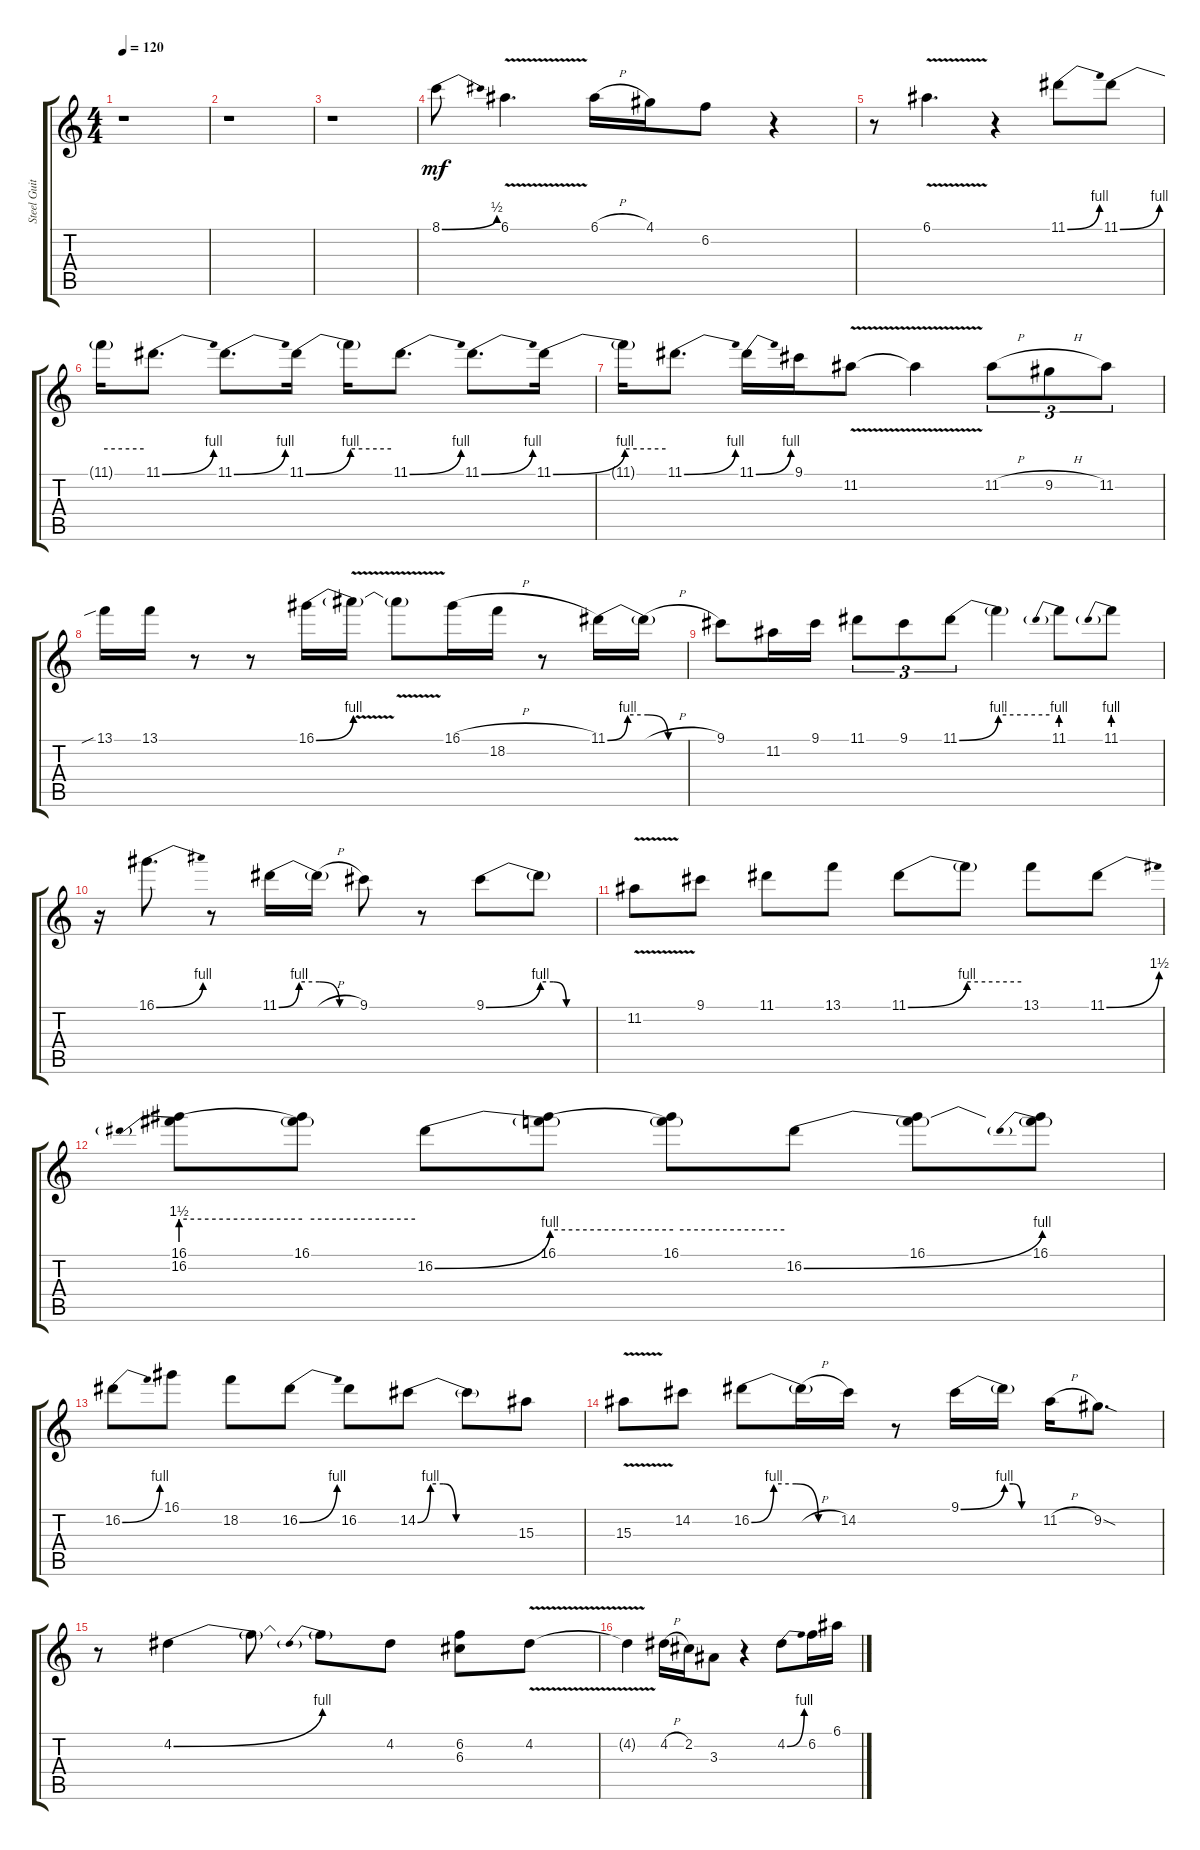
\track ("Steel Guitar" "Steel Guit") {instrument acousticguitarsteel}
\staff {score tabs}
\tuning (E4 B3 G3 D3 A2 E2) {hide}
\ts (4 4)
\tempo 120
\clef g2
\ks c
r.1{dy mf} |
r.1 |
r.1 |
8.1{be (bend 0 0 60 2)}.8 6.1{v}.4{d} 6.1{h}.16 4.1.16 6.2.8 r.4 |
r.8 6.1{v}.4{d} r.4 11.1{be (bend 0 0 60 4)}.8 11.1{be (bend 0 0 60 4)}.8 |
11.1{be (hold 0 4 60 4) t}.16 11.1{be (bend 0 0 60 4)}.8{d} 11.1{be (bend 0 0 60 4)}.8{d} 11.1{be (bend 0 0 60 4)}.16 11.1{be (hold 0 4 60 4) t}.16 11.1{be (bend 0 0 60 4)}.8{d} 11.1{be (bend 0 0 60 4)}.8{d} 11.1{be (bend 0 0 60 4)}.16 |
11.1{be (hold 0 4 60 4) t}.16 11.1{be (bend 0 0 60 4)}.8{d} 11.1{be (bend 0 0 60 4)}.16 9.1.16 11.2{v}.8 11.2{v t}.4 11.2{h}.8{tu (3 2)} 9.2{h}.8{tu (3 2)} 11.2.8{tu (3 2)} |
13.1{sib}.16 13.1.16 r.8 r.8 16.1{be (bend 0 0 60 4)}.16 16.1{v t}.16 16.1{v t}.8 16.1{h}.16 18.2.16 r.8 11.1{be (custom 0 0 15 4 30 4 45 0 60 0)}.16 11.1{h t}.16 |
9.1.8 11.2.16 9.1.16 11.1.8{tu (3 2)} 9.1.8{tu (3 2)} 11.1{be (bend 0 0 60 4)}.8{tu (3 2)} 11.1{be (hold 0 4 60 4) t}.4 11.1{be (prebend 0 4 60 4)}.8 11.1{be (prebend 0 4 60 4)}.8 |
r.16 16.1{be (bend 0 0 60 4)}.8{d} r.8 11.1{be (custom 0 0 15 4 30 4 45 0 60 0)}.16 11.1{h t}.16 9.1.8 r.8 9.1{be (bend 0 0 60 4)}.8 9.1{be (custom 0 4 15 4 30 0 60 0) t}.8 |
11.2{v}.8 9.1.8 11.1.8 13.1.8 11.1{be (bend 0 0 60 4)}.8 11.1{be (hold 0 4 60 4) t}.8 13.1.8 11.1{be (bend 0 0 60 6)}.8 |
(16.1 16.2{be (prebend 0 6 60 6)}).8 (16.1 16.2{be (hold 0 6 60 6) t}).8 16.2{be (bend 0 0 60 4)}.8 (16.1 16.2{be (hold 0 4 60 4) t}).8 (16.1 16.2{be (hold 0 4 60 4) t}).8 16.2{be (bend 0 0 60 4)}.8 (16.1 16.2{t}).8 (16.1 16.2{be (prebend 0 4 60 4) t}).8 |
16.2{be (bend 0 0 60 4)}.8 16.1.8 18.2.8 16.2{be (bend 0 0 60 4)}.8 16.2.8 14.2{be (custom 0 0 15 4 30 4 45 0 60 0)}.8 14.2{be (hold 0 0 60 0) t}.8 15.3.8 |
15.3{v}.8 14.2.8 16.2{be (custom 0 0 15 4 30 4 45 0 60 0)}.8 16.2{h t}.16 14.2.16 r.8 9.1{be (bend 0 0 60 4)}.16 9.1{be (custom 0 4 15 4 30 0 60 0) t}.16 11.2{h}.16 9.2{sod}.8{d} |
r.8 4.2{be (bend 0 0 60 4)}.4 4.2{t}.8 4.2{be (prebend 0 4 60 4) t}.8 4.2.8 (6.2 6.3).8 4.2{v}.8 |
4.2{v t}.4 4.2{h}.16 2.2.16 3.3.8 r.4 4.2{be (bend 0 0 60 4)}.8 6.2.16 6.1.16
